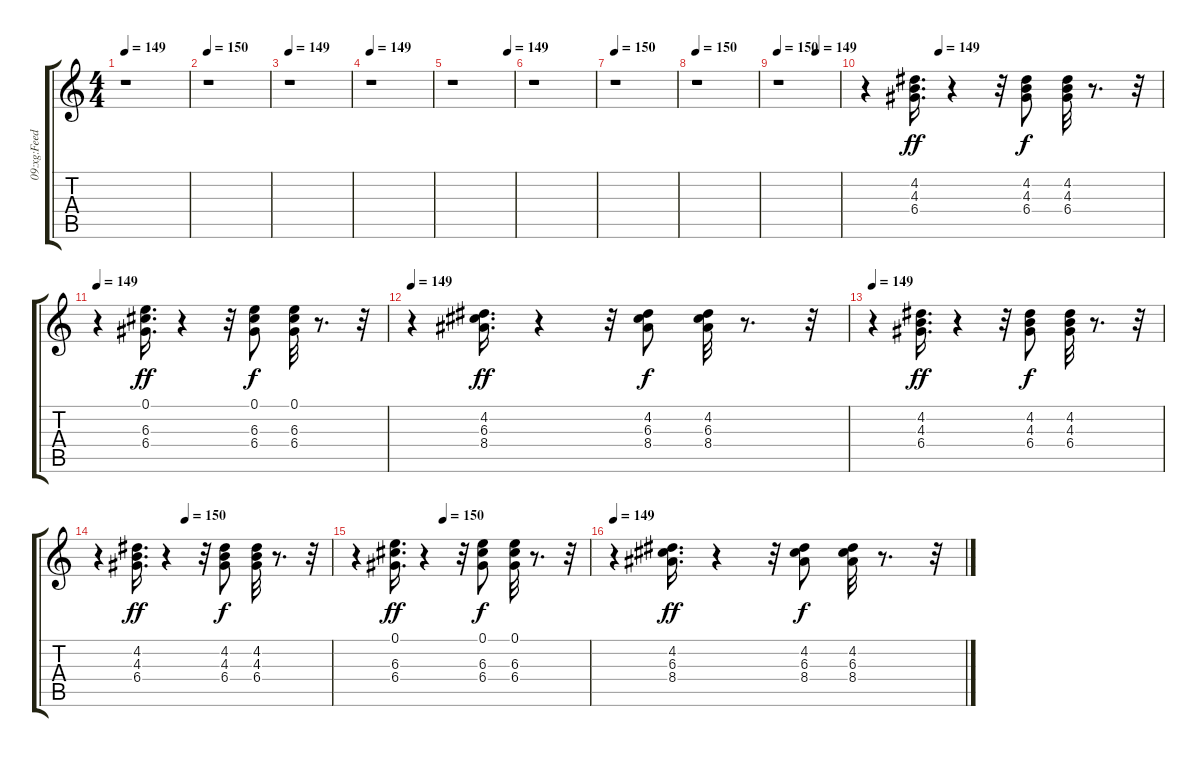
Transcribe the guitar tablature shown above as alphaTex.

\track ("09:xg:Feedback Gtr2" "09:xg:Feed") {instrument distortionguitar}
\staff {score tabs}
\tuning (E4 B3 G3 D3 A2 E2) {hide}
\ts (4 4)
\tempo 149
\clef g2
\ks c
r.1{dy p} |
\tempo 150
r.1 |
\tempo 149
r.1 |
\tempo 149
r.1 |
\tempo (149 0.90625)
r.1 |
r.1 |
\tempo 150
r.1 |
\tempo 150
r.1 |
\tempo 150
\tempo (149 0.625)
r.1 |
\tempo (149 0.25)
r.4 (4.2 4.3 6.4).16{d dy ff} r.4 r.32 (4.2 4.3 6.4).8{dy f} (4.2 4.3 6.4).32 r.8{d} r.32 |
\tempo 149
r.4 (0.1 6.3 6.4).16{d dy ff} r.4 r.32 (0.1 6.3 6.4).8{dy f} (0.1 6.3 6.4).32 r.8{d} r.32 |
\tempo 149
r.4 (4.2 6.3 8.4).16{d dy ff} r.4 r.32 (4.2 6.3 8.4).8{dy f} (4.2 6.3 8.4).32 r.8{d} r.32 |
\tempo 149
r.4 (4.2 4.3 6.4).16{d dy ff} r.4 r.32 (4.2 4.3 6.4).8{dy f} (4.2 4.3 6.4).32 r.8{d} r.32 |
\tempo (150 0.375)
r.4 (4.2 4.3 6.4).16{d dy ff} r.4 r.32 (4.2 4.3 6.4).8{dy f} (4.2 4.3 6.4).32 r.8{d} r.32 |
\tempo (150 0.375)
r.4 (0.1 6.3 6.4).16{d dy ff} r.4 r.32 (0.1 6.3 6.4).8{dy f} (0.1 6.3 6.4).32 r.8{d} r.32 |
\tempo 149
r.4 (4.2 6.3 8.4).16{d dy ff} r.4 r.32 (4.2 6.3 8.4).8{dy f} (4.2 6.3 8.4).32 r.8{d} r.32
